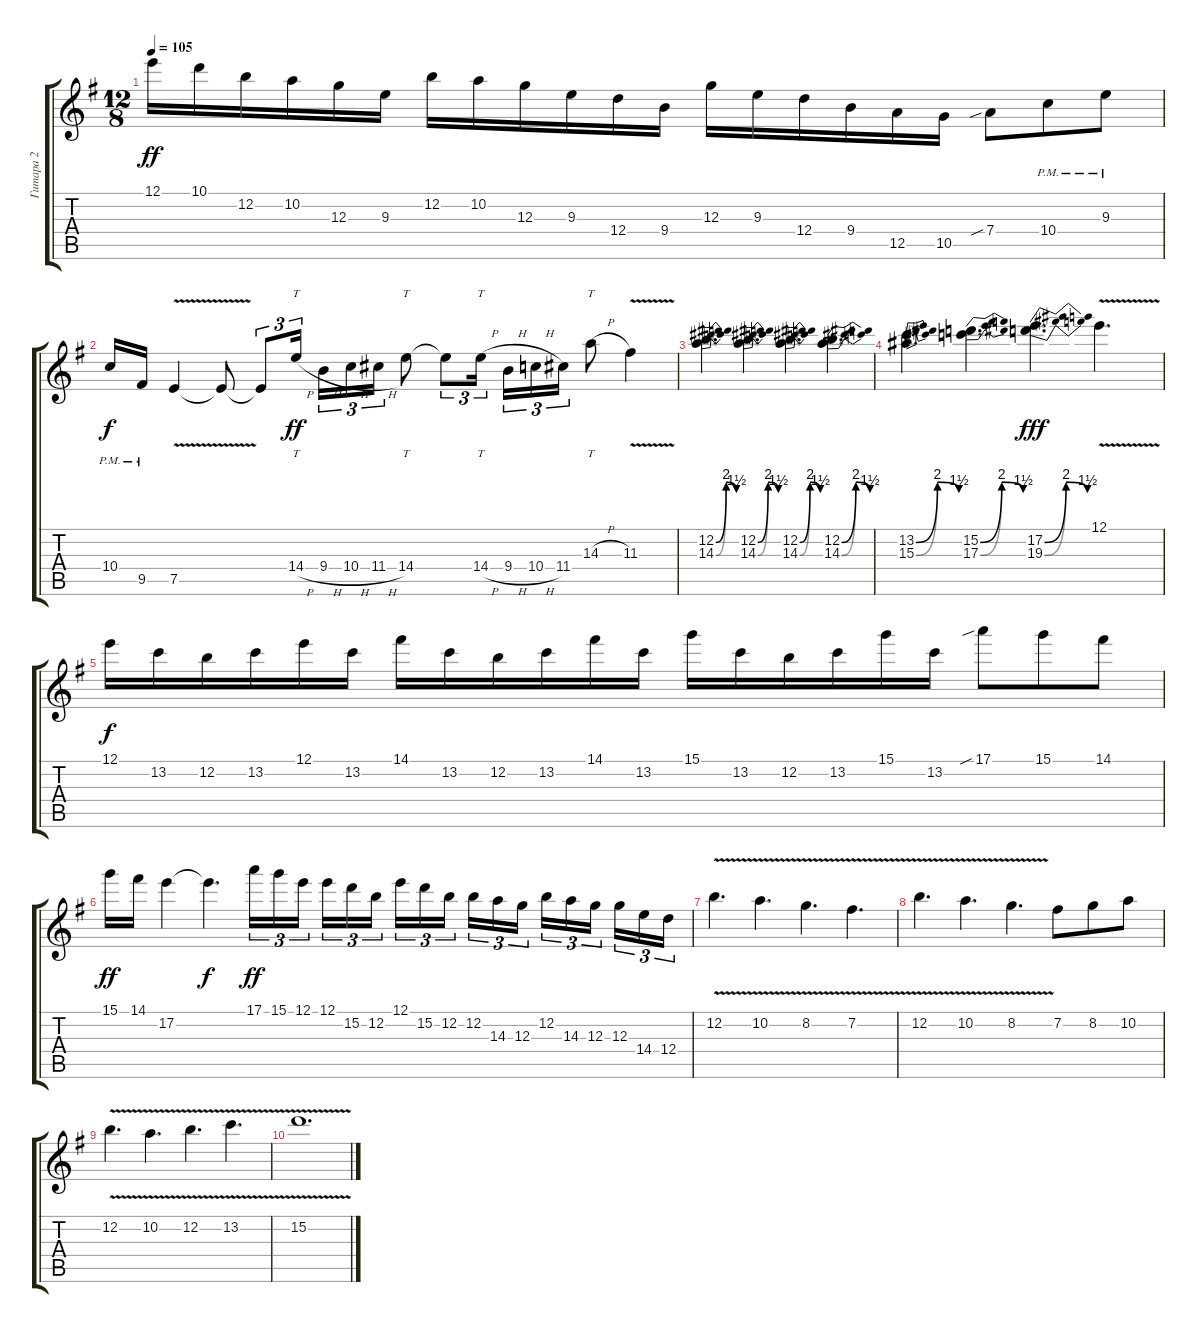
\track ("Гитара 2" "Гитара 2") {instrument acousticguitarsteel}
\staff {score tabs}
\tuning (E4 B3 G3 D3 A2 E2) {hide}
\ts (12 8)
\tempo 105
\clef g2
\ks eminor
12.1.16{dy ff instrument distortionguitar} 10.1.16 12.2.16 10.2.16 12.3.16 9.3.16 12.2.16 10.2.16 12.3.16 9.3.16 12.4.16 9.4.16 12.3.16 9.3.16 12.4.16 9.4.16 12.5.16 10.5.16 7.4{sib}.8 10.4{pm}.8 9.3{pm}.8 |
10.4{pm}.16{dy f} 9.5{pm}.16 7.5{v}.4 7.5{t}.8 7.5{t}.8{tu (3 2)} 14.4{h}.16{tt tu (3 2) dy ff beam splitsecondary} 9.4{h}.16{tu (3 2)} 10.4{h}.16{tu (3 2)} 11.4{h}.16{tu (3 2)} 14.4.8{tt} 14.4{t}.8{tu (3 2)} 14.4{h}.16{tt tu (3 2) beam splitsecondary} 9.4{h}.16{tu (3 2)} 10.4{h}.16{tu (3 2)} 11.4.16{tu (3 2)} 14.3{h}.8{tt} 11.3{v}.4 |
(12.2{be (bendrelease 0 0 15 8 15 8 60 6)} 14.3{be (bendrelease 0 0 15 8 15 8 60 6)}).4{d instrument distortionguitar} (12.2{be (bendrelease 0 0 15 8 15 8 60 6)} 14.3{be (bendrelease 0 0 15 8 15 8 60 6)}).4{d} (12.2{be (bendrelease 0 0 15 8 15 8 60 6)} 14.3{be (bendrelease 0 0 15 8 15 8 60 6)}).4{d} (12.2{be (bendrelease 0 0 15 8 15 8 60 6)} 14.3{be (bendrelease 0 0 15 8 15 8 60 6)}).4{d} |
(13.2{be (bendrelease 0 0 15 8 15 8 60 6)} 15.3{be (bendrelease 0 0 15 8 15 8 60 6)}).4{d instrument distortionguitar} (15.2{be (bendrelease 0 0 15 8 15 8 60 6)} 17.3{be (bendrelease 0 0 15 8 15 8 60 6)}).4{d} (17.2{be (bendrelease 0 0 15 8 15 8 60 6)} 19.3{be (bendrelease 0 0 15 8 15 8 60 6)}).4{d dy fff} 12.1{v}.4{d} |
12.1.16{dy f} 13.2.16 12.2.16 13.2.16 12.1.16 13.2.16 14.1.16 13.2.16 12.2.16 13.2.16 14.1.16 13.2.16 15.1.16 13.2.16 12.2.16 13.2.16 15.1.16 13.2.16 17.1{sib}.8 15.1.8 14.1.8 |
15.1.16{dy ff} 14.1.16 17.2.4 17.2{t}.4{d dy f} 17.1.16{tu (3 2) dy ff} 15.1.16{tu (3 2)} 12.1.16{tu (3 2) beam splitsecondary} 12.1.16{tu (3 2)} 15.2.16{tu (3 2)} 12.2.16{tu (3 2) beam splitsecondary} 12.1.16{tu (3 2)} 15.2.16{tu (3 2)} 12.2.16{tu (3 2)} 12.2.16{tu (3 2)} 14.3.16{tu (3 2)} 12.3.16{tu (3 2) beam splitsecondary} 12.2.16{tu (3 2)} 14.3.16{tu (3 2)} 12.3.16{tu (3 2) beam splitsecondary} 12.3.16{tu (3 2)} 14.4.16{tu (3 2)} 12.4.16{tu (3 2)} |
12.2{v}.4{d instrument distortionguitar} 10.2{v}.4{d} 8.2{v}.4{d} 7.2{v}.4{d} |
12.2{v}.4{d instrument distortionguitar} 10.2{v}.4{d} 8.2{v}.4{d} 7.2.8 8.2.8 10.2.8 |
12.2{v}.4{d instrument distortionguitar} 10.2{v}.4{d} 12.2{v}.4{d} 13.2{v}.4{d} |
15.2{v}.1{d instrument distortionguitar}
